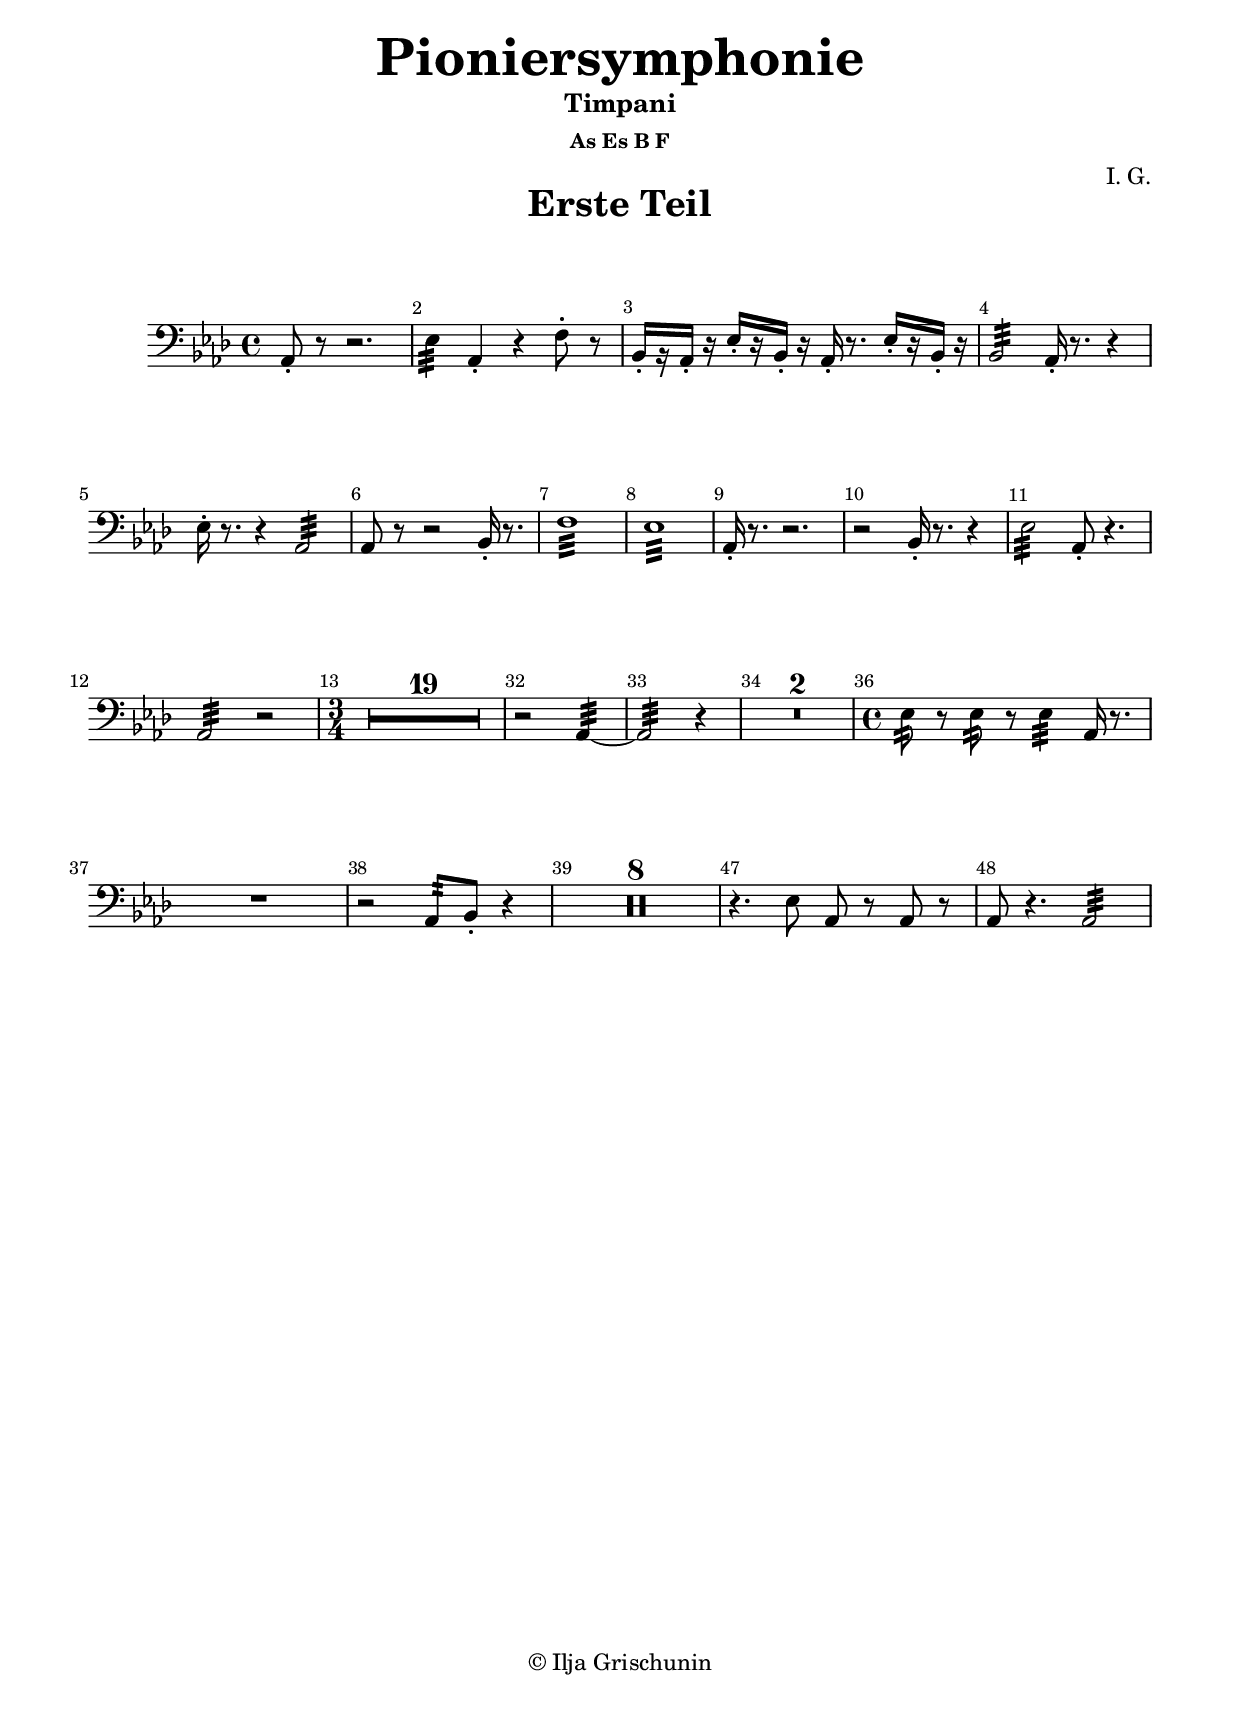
\version "2.19.15"

\language "deutsch"

%\header {
%  title = "Pioniersymphonie"
%  subtitle = "Timpani"
%  subsubtitle = "As Es B F"
%  %meter = "Grave"
%  composer = "I. G."
%  tagline = \markup {\char ##x00A9 "Ilja Grischunin"}
%}

#(ly:set-option 'relative-includes #t)

\paper {
  %#(set-paper-size "a4")
  top-system-spacing.basic-distance = #15
  top-markup-spacing.basic-distance = #5
  markup-system-spacing.basic-distance = #15
  system-system-spacing.basic-distance = #18
  last-bottom-spacing.basic-distance = #15
  left-margin = 15
  right-margin = 15
  %two-sided = ##t
  %inner-margin = 25
  %outer-margin = 15
}

\layout {
  indent = 10
  \context {
    \Score
    \override BarNumber.break-visibility = ##(#f #t #t)
    %\remove "Bar_number_engraver"
  }
}

\version "2.19.15"

\language "deutsch"

timpMusic = \relative {
  \key as \major
  \time 4/4
  \clef bass
  \compressFullBarRests
  as,8-. r r2. es'4:32 as,-. r f'8-. r
  b,16-.[ r as-.] r es'-.[ r b-.] r as-. r8. es'16-.[ r b-.] r
  b2:32 as16-. r8. r4 es'16-. r8. r4 as,2:32 as8 r r2 b16-. r8.
  f'1:32 es1:32 as,16-. r8. r2. r2 b16-. r8. r4 es2:32 as,8-. r4.
  as2:32 r
  \time 3/4
  R2.*19 r2 as4:32~ as2:32 r4 R2.*2
  \time 4/4
  es'8:32 r8 es8:32 r8 es4:32 as,16 r8. R1 r2 as8:32 b-. r4 R1*8
  r4. es8 as, r as r as r4. as2:32
}

timpMusicDrei = \relative {
  \key h \minor
  \time 4/4
  \clef bass
  \compressFullBarRests
  \override MultiMeasureRest.expand-limit = #2
}

timpMusicVier = \relative {
  \key as \major
  \time 3/4
  \clef bass
  \compressFullBarRests
}


\book {
  \paper {
    print-all-headers = ##t
  }
  \header {
    title = \markup {\fontsize #3 "Pioniersymphonie"}
    subtitle = "Timpani"
    subsubtitle = "As Es B F"
    %meter = "Grave"
    composer = "I. G."
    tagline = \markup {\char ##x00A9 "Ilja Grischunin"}
  }
  %%%%%%%%%%%%%%%%%%%%%%%%%% ERsTE TEIL %%%%%%%%%%%%%%%%%%%%%%%%%%
  \score {
    \new Staff
    \timpMusic
    \header {
      title = "Erste Teil"
      subtitle = ##f
      subsubtitle = ##f
      composer = ##f
      %breakbefore = ##t
    }
  }

  %%%%%%%%%%%%%%%%%%%%%%%%%% DRITTE TEIL %%%%%%%%%%%%%%%%%%%%%%%%%%
  %\score {
  %  \new Staff
  %  \timpMusicDrei
  %}

  %%%%%%%%%%%%%%%%%%%%%%%%%% VIERTE TEIL %%%%%%%%%%%%%%%%%%%%%%%%%%
  \score {
    \new Staff
    \timpMusicVier
    \header {
      title = "Vierte Teil"
      subtitle = ##f
      subsubtitle = ##f
      composer = ##f
      %breakbefore = ##t
    }
  }
}